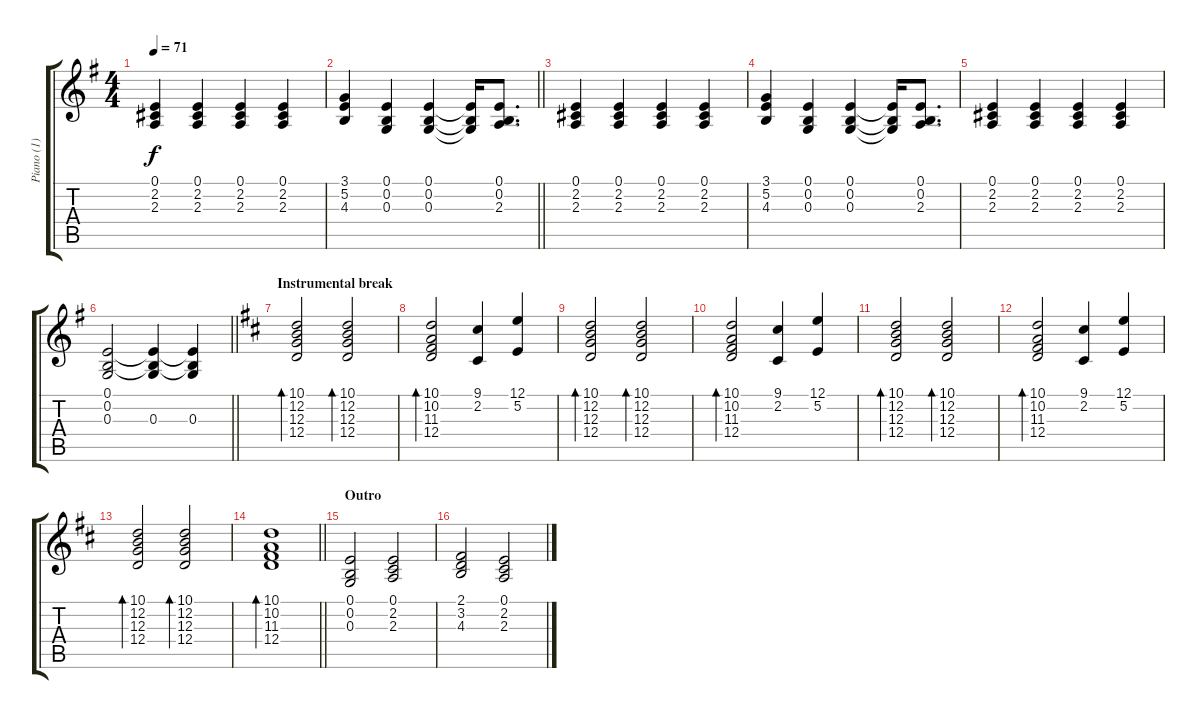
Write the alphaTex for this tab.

\track ("Piano (1)" "Piano (1)") {instrument brightacousticpiano}
\staff {score tabs}
\tuning (E4 B3 G3 D3 A2 E2) {hide}
\ts (4 4)
\tempo 71
\clef g2
\ks eminor
(0.1 2.2 2.3).4{dy f} (0.1 2.2 2.3).4 (0.1 2.2 2.3).4 (0.1 2.2 2.3).4 |
\barLineRight lightlight
(3.1 5.2 4.3).4 (0.1 0.2 0.3).4 (0.1 0.2 0.3).4 (0.1{t} 0.2{t} 0.3{t}).16 (0.1 0.2 2.3).8{d} |
(0.1 2.2 2.3).4 (0.1 2.2 2.3).4 (0.1 2.2 2.3).4 (0.1 2.2 2.3).4 |
(3.1 5.2 4.3).4 (0.1 0.2 0.3).4 (0.1 0.2 0.3).4 (0.1{t} 0.2{t} 0.3{t}).16 (0.1 0.2 2.3).8{d} |
(0.1 2.2 2.3).4 (0.1 2.2 2.3).4 (0.1 2.2 2.3).4 (0.1 2.2 2.3).4 |
\barLineRight lightlight
(0.1 0.2 0.3).2 (0.1{t} 0.2{t} 0.3).4 (0.1{t} 0.2{t} 0.3).4 |
\section ("" "Instrumental break")
\ks bminor
(10.1 12.2 12.3 12.4).2{bd 60} (10.1 12.2 12.3 12.4).2{bd 60} |
(10.1 10.2 11.3 12.4).2{bd 120} (9.1 2.2).4 (12.1 5.2).4 |
(10.1 12.2 12.3 12.4).2{bd 120} (10.1 12.2 12.3 12.4).2{bd 120} |
(10.1 10.2 11.3 12.4).2{bd 120} (9.1 2.2).4 (12.1 5.2).4 |
(10.1 12.2 12.3 12.4).2{bd 120} (10.1 12.2 12.3 12.4).2{bd 120} |
(10.1 10.2 11.3 12.4).2{bd 120} (9.1 2.2).4 (12.1 5.2).4 |
(10.1 12.2 12.3 12.4).2{bd 120} (10.1 12.2 12.3 12.4).2{bd 120} |
\barLineRight lightlight
(10.1 10.2 11.3 12.4).1{bd 120} |
\section ("" "Outro")
(0.1 0.2 0.3).2 (0.1 2.2 2.3).2 |
(2.1 3.2 4.3).2 (0.1 2.2 2.3).2
